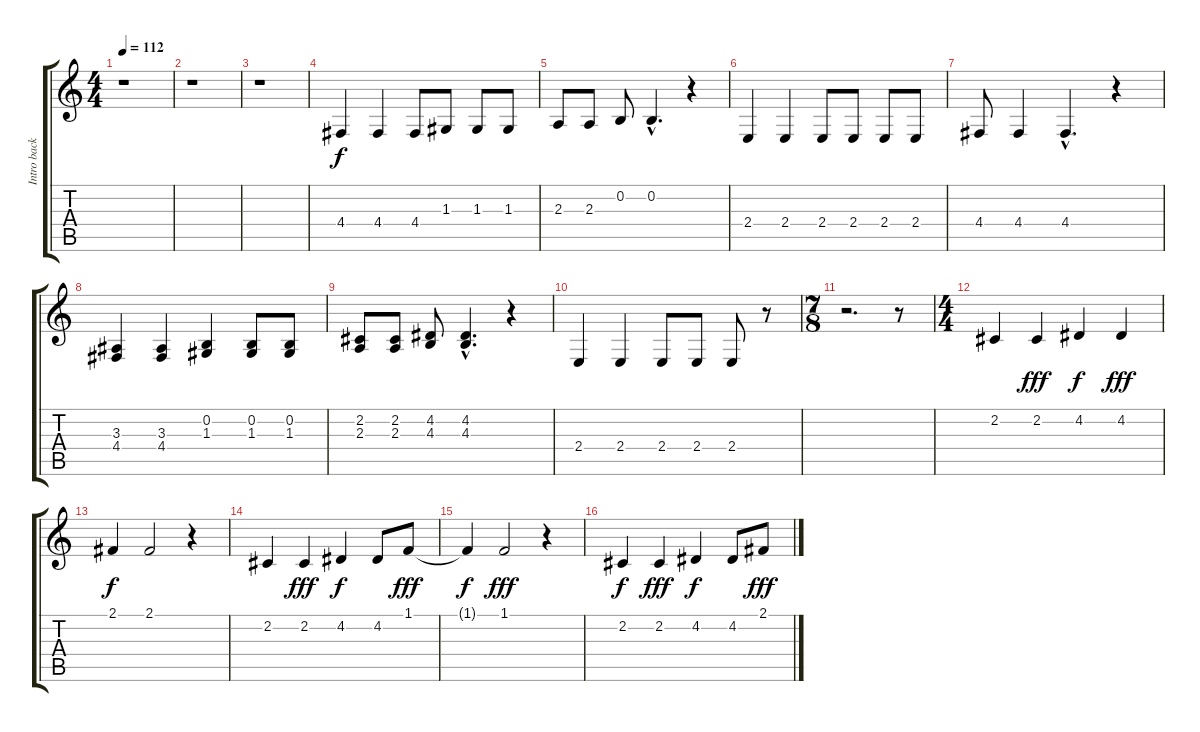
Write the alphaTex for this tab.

\track ("Intro backing" "Intro back") {instrument voiceoohs}
\staff {score tabs}
\tuning (E4 B3 G3 D3 A2 E2) {hide}
\ts (4 4)
\tempo 112
\clef g2
\ks c
r.1{dy f instrument voiceoohs} |
r.1 |
r.1 |
4.4.4 4.4.4 4.4.8 1.3.8 1.3.8 1.3.8 |
2.3.8 2.3.8 0.2.8 0.2{hac}.4{d} r.4 |
2.4.4 2.4.4 2.4.8 2.4.8 2.4.8 2.4.8 |
4.4.8 4.4.4 4.4{hac}.4{d} r.4 |
(3.3 4.4).4 (3.3 4.4).4 (0.2 1.3).4 (0.2 1.3).8 (0.2 1.3).8 |
(2.2 2.3).8 (2.2 2.3).8 (4.2 4.3).8 (4.2{hac} 4.3{hac}).4{d} r.4 |
2.4.4 2.4.4 2.4.8 2.4.8 2.4.8 r.8 |
\ts (7 8)
r.2{d} r.8 |
\ts (4 4)
2.2.4 2.2.4{dy fff} 4.2.4{dy f} 4.2.4{dy fff} |
2.1.4{dy f} 2.1.2 r.4 |
2.2.4 2.2.4{dy fff} 4.2.4{dy f} 4.2.8 1.1.8{dy fff} |
1.1{t}.4{dy f} 1.1.2{dy fff} r.4 |
2.2.4{dy f} 2.2.4{dy fff} 4.2.4{dy f} 4.2.8 2.1.8{dy fff}
